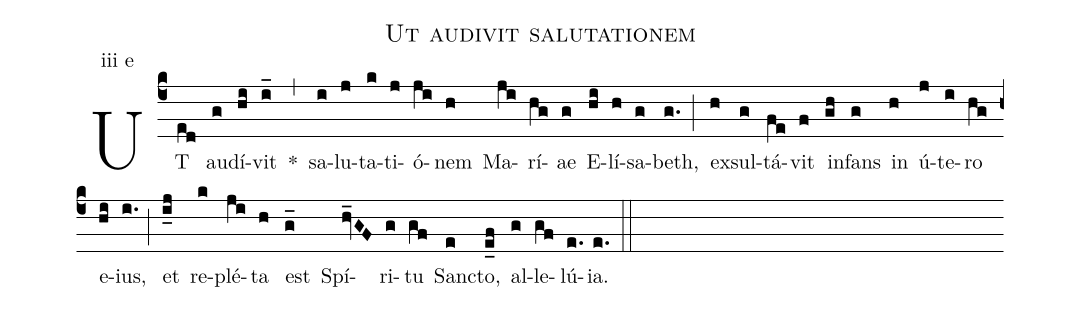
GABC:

name: Ut audivit salutationem;
annotation: iii e;
mode: 3;
%%
(c4)
UT(ed) au(g)dí(hi)vit(i_) *(,)
sa(i)lu(j)ta(k)ti(j)ó(ji)nem(h) Ma(ji)rí(hg)ae(g) E(hi)lí(h)sa(g)beth,(g.) (;)
ex(h)sul(g)tá(fe)vit(f) in(gh)fans(g) in(h) ú(j)te(i)ro(hg) e(hi)ius,(i.) (;)
et(i_j) re(k)plé(ji)ta(h) est(g_) Spí(hv_GF)ri(g)tu(gf) San(e)cto,(e_f) al(g)le(gf)lú(e.)ia.(e.) (::)
